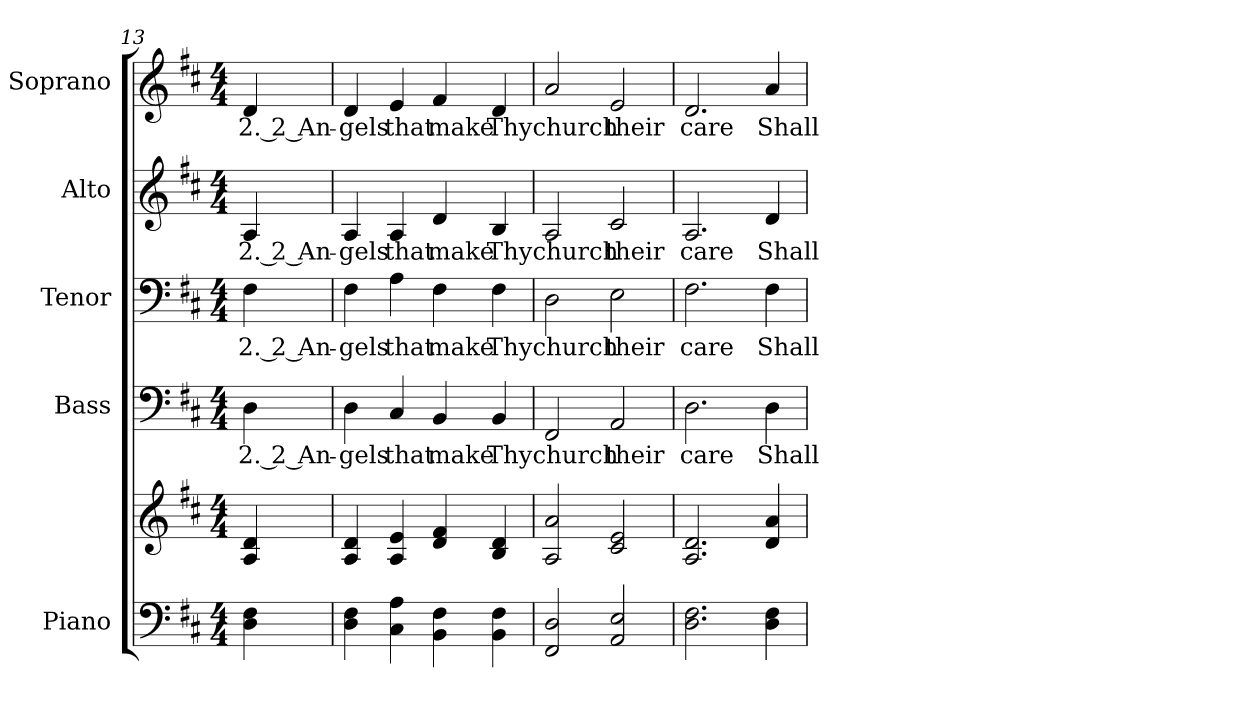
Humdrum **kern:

**kern	**kern	**kern	**text	**kern	**text	**kern	**text	**kern	**text
*part5	*part5	*part4	*part4	*part3	*part3	*part2	*part2	*part1	*part1
*staff6	*staff5	*staff4	*staff4	*staff3	*staff3	*staff2	*staff2	*staff1	*staff1
*I"Piano	*	*I"Bass	*	*I"Tenor	*	*I"Alto	*	*I"Soprano	*
*I'Pno.	*	*I'B.	*	*I'T.	*	*I'A.	*	*I'S.	*
!!LO:PB:g=z
*clefF4	*clefG2	*clefF4	*	*clefF4	*	*clefG2	*	*clefG2	*
*k[f#c#]	*k[f#c#]	*k[f#c#]	*	*k[f#c#]	*	*k[f#c#]	*	*k[f#c#]	*
*D:	*D:	*D:	*	*D:	*	*D:	*	*D:	*
*M4/4	*M4/4	*M4/4	*	*M4/4	*	*M4/4	*	*M4/4	*
=13	=13	=13	=13	=13	=13	=13	=13	=13	=13
!	!	!	!LO:LY:b:color=#000000	!	!	!	!	!	!
!	!	!	!	!	!LO:LY:b:color=#000000	!	!	!	!
!	!	!	!	!	!	!	!LO:LY:b:color=#000000	!	!
!	!	!	!	!	!	!	!	!	!LO:LY:b:color=#000000
4Di\ 4F#i	4Ai/ 4di	4Di\	2. 2 An-	4F#i\	2. 2 An-	4Ai/	2. 2 An-	4di/	2. 2 An-
=14	=14	=14	=14	=14	=14	=14	=14	=14	=14
!	!	!	!LO:LY:b:color=#000000	!	!	!	!	!	!
!	!	!	!	!	!LO:LY:b:color=#000000	!	!	!	!
!	!	!	!	!	!	!	!LO:LY:b:color=#000000	!	!
!	!	!	!	!	!	!	!	!	!LO:LY:b:color=#000000
4Di\ 4F#i	4Ai/ 4di	4Di\	-gels	4F#i\	-gels	4Ai/	-gels	4di/	-gels
!	!	!	!LO:LY:b:color=#000000	!	!	!	!	!	!
!	!	!	!	!	!LO:LY:b:color=#000000	!	!	!	!
!	!	!	!	!	!	!	!LO:LY:b:color=#000000	!	!
!	!	!	!	!	!	!	!	!	!LO:LY:b:color=#000000
4C#i\ 4Ai	4Ai/ 4ei	4C#i/	that	4Ai\	that	4Ai/	that	4ei/	that
!	!	!	!LO:LY:b:color=#000000	!	!	!	!	!	!
!	!	!	!	!	!LO:LY:b:color=#000000	!	!	!	!
!	!	!	!	!	!	!	!LO:LY:b:color=#000000	!	!
!	!	!	!	!	!	!	!	!	!LO:LY:b:color=#000000
4BBi\ 4F#i	4di/ 4f#i	4BBi/	make	4F#i\	make	4di/	make	4f#i/	make
!	!	!	!LO:LY:b:color=#000000	!	!	!	!	!	!
!	!	!	!	!	!LO:LY:b:color=#000000	!	!	!	!
!	!	!	!	!	!	!	!LO:LY:b:color=#000000	!	!
!	!	!	!	!	!	!	!	!	!LO:LY:b:color=#000000
4BBi\ 4F#i	4Bi/ 4di	4BBi/	Thy	4F#i\	Thy	4Bi/	Thy	4di/	Thy
=15	=15	=15	=15	=15	=15	=15	=15	=15	=15
!	!	!	!LO:LY:b:color=#000000	!	!	!	!	!	!
!	!	!	!	!	!LO:LY:b:color=#000000	!	!	!	!
!	!	!	!	!	!	!	!LO:LY:b:color=#000000	!	!
!	!	!	!	!	!	!	!	!	!LO:LY:b:color=#000000
2FF#i/ 2Di	2Ai/ 2ai	2FF#i/	church	2Di\	church	2Ai/	church	2ai/	church
!	!	!	!LO:LY:b:color=#000000	!	!	!	!	!	!
!	!	!	!	!	!LO:LY:b:color=#000000	!	!	!	!
!	!	!	!	!	!	!	!LO:LY:b:color=#000000	!	!
!	!	!	!	!	!	!	!	!	!LO:LY:b:color=#000000
2AAi/ 2Ei	2c#i/ 2ei	2AAi/	their	2Ei\	their	2c#i/	their	2ei/	their
!!LO:PB:g=z
=16	=16	=16	=16	=16	=16	=16	=16	=16	=16
!	!	!	!LO:LY:b:color=#000000	!	!	!	!	!	!
!	!	!	!	!	!LO:LY:b:color=#000000	!	!	!	!
!	!	!	!	!	!	!	!LO:LY:b:color=#000000	!	!
!	!	!	!	!	!	!	!	!	!LO:LY:b:color=#000000
2.Di\ 2.F#i	2.Ai/ 2.di	2.Di\	care	2.F#i\	care	2.Ai/	care	2.di/	care
!	!	!	!LO:LY:b:color=#000000	!	!	!	!	!	!
!	!	!	!	!	!LO:LY:b:color=#000000	!	!	!	!
!	!	!	!	!	!	!	!LO:LY:b:color=#000000	!	!
!	!	!	!	!	!	!	!	!	!LO:LY:b:color=#000000
4Di\ 4F#i	4di/ 4ai	4Di\	Shall	4F#i\	Shall	4di/	Shall	4ai/	Shall
=	=	=	=	=	=	=	=	=	=
*-	*-	*-	*-	*-	*-	*-	*-	*-	*-
